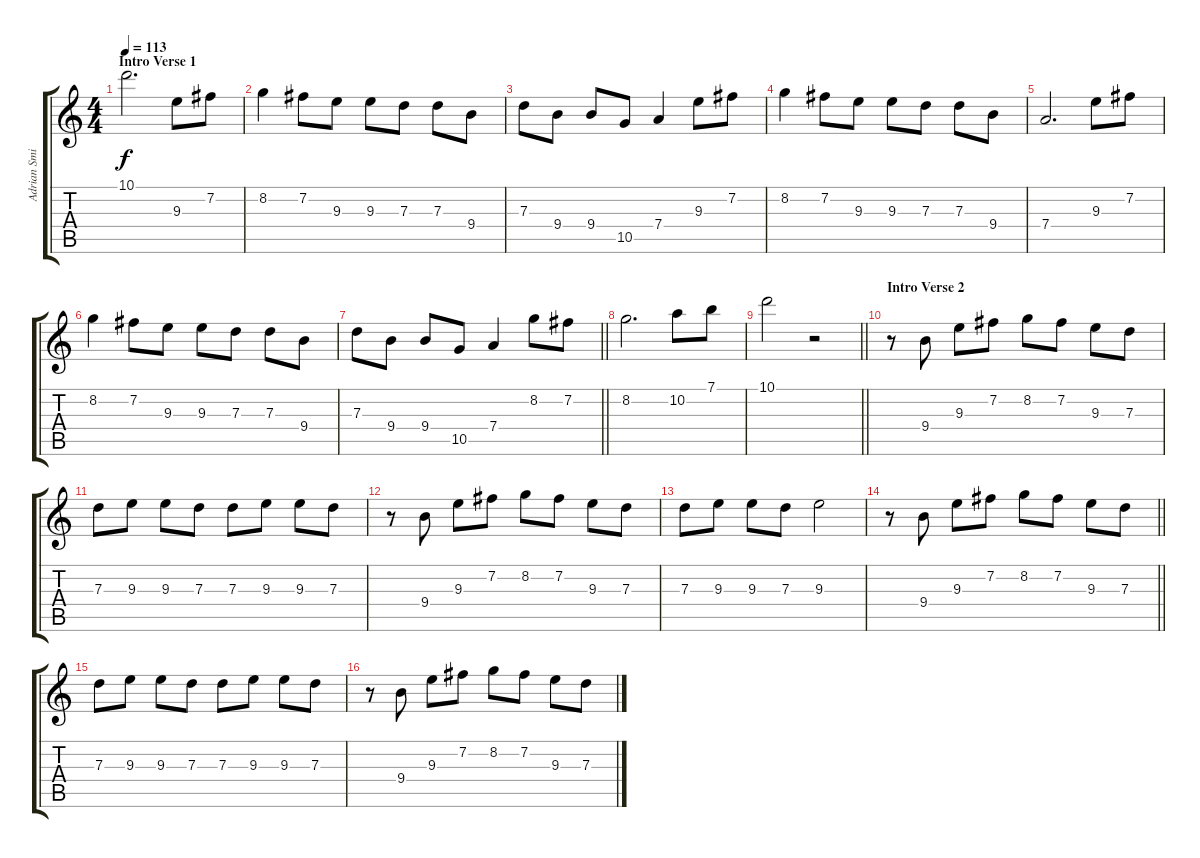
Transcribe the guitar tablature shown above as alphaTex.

\track ("Adrian Smith" "Adrian Smi") {instrument overdrivenguitar}
\staff {score tabs}
\tuning (E4 B3 G3 D3 A2 E2) {hide}
\ts (4 4)
\section ("" "Intro Verse 1")
\tempo 113
\clef g2
\ks c
10.1.2{d dy f} 9.3.8 7.2.8 |
8.2.4 7.2.8 9.3.8 9.3.8 7.3.8 7.3.8 9.4.8 |
7.3.8 9.4.8 9.4.8 10.5.8 7.4.4 9.3.8 7.2.8 |
8.2.4 7.2.8 9.3.8 9.3.8 7.3.8 7.3.8 9.4.8 |
7.4.2{d} 9.3.8 7.2.8 |
8.2.4 7.2.8 9.3.8 9.3.8 7.3.8 7.3.8 9.4.8 |
\barLineRight lightlight
7.3.8 9.4.8 9.4.8 10.5.8 7.4.4 8.2.8 7.2.8 |
8.2.2{d} 10.2.8 7.1.8 |
\barLineRight lightlight
10.1.2 r.2 |
\section ("" "Intro Verse 2")
r.8 9.4.8 9.3.8 7.2.8 8.2.8 7.2.8 9.3.8 7.3.8 |
7.3.8 9.3.8 9.3.8 7.3.8 7.3.8 9.3.8 9.3.8 7.3.8 |
r.8 9.4.8 9.3.8 7.2.8 8.2.8 7.2.8 9.3.8 7.3.8 |
7.3.8 9.3.8 9.3.8 7.3.8 9.3.2 |
\barLineRight lightlight
r.8 9.4.8 9.3.8 7.2.8 8.2.8 7.2.8 9.3.8 7.3.8 |
7.3.8 9.3.8 9.3.8 7.3.8 7.3.8 9.3.8 9.3.8 7.3.8 |
r.8 9.4.8 9.3.8 7.2.8 8.2.8 7.2.8 9.3.8 7.3.8
